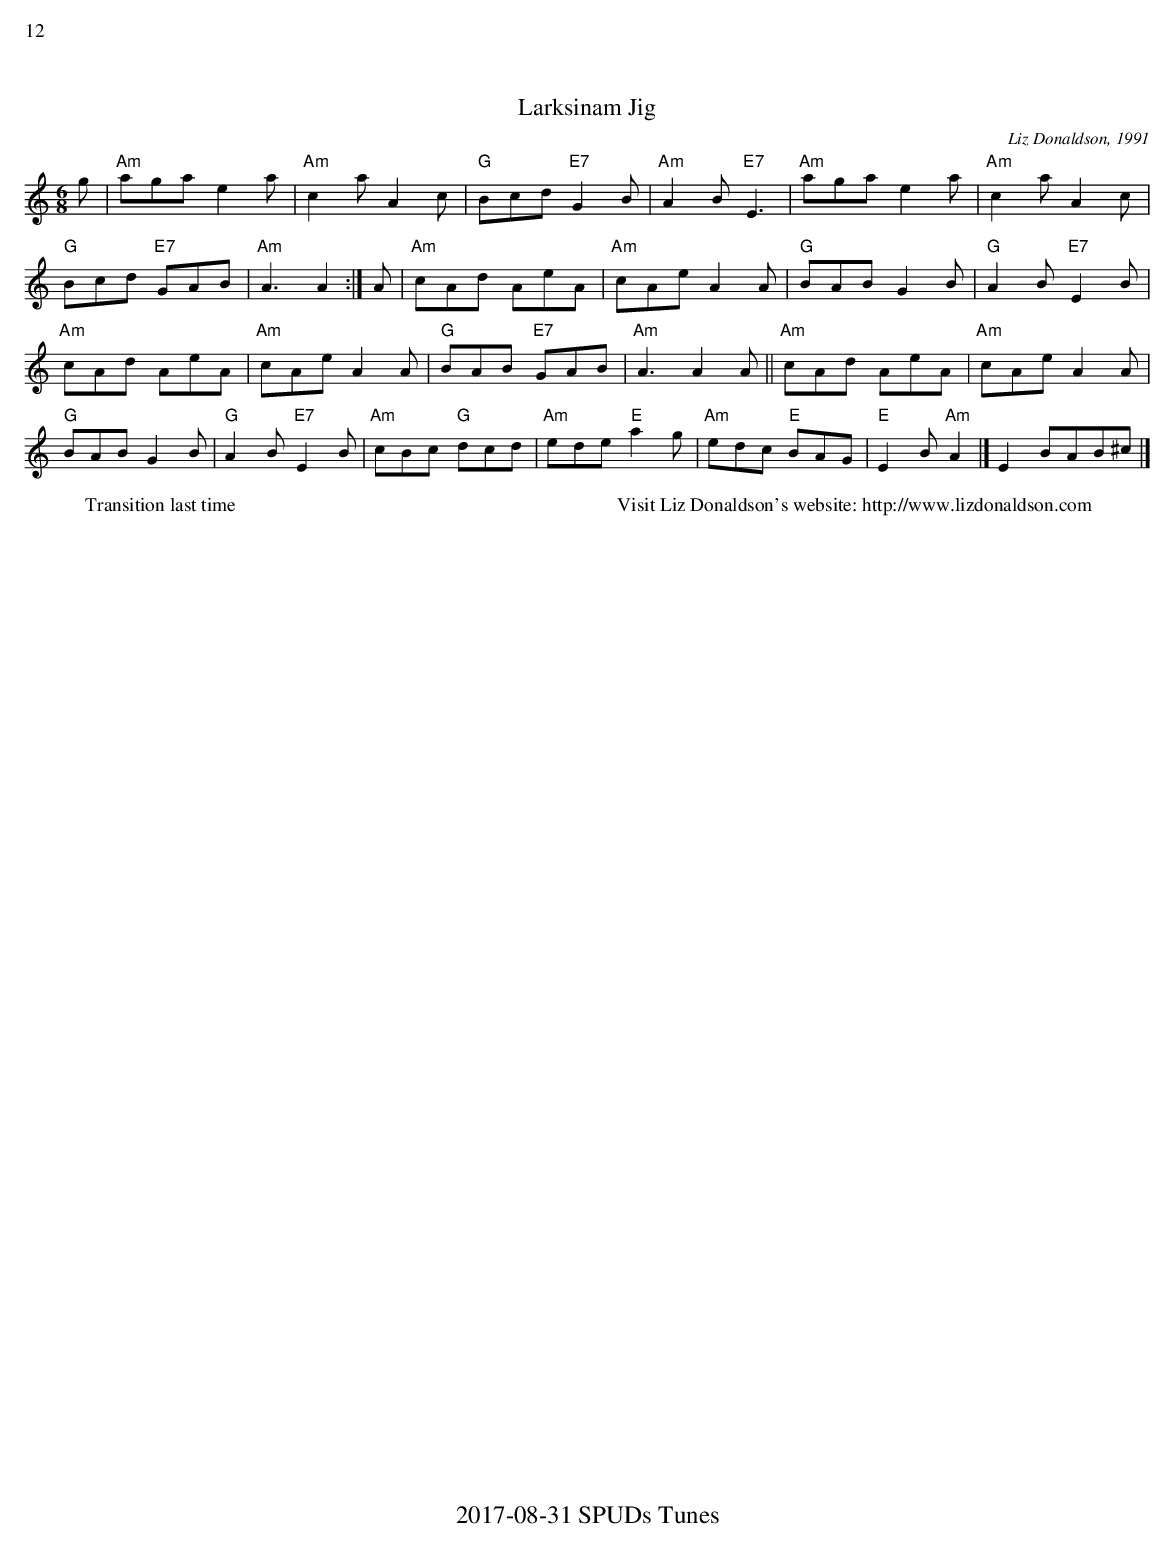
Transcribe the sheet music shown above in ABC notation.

X:1
%%text 12
T:Larksinam Jig
C:Liz Donaldson, 1991
M:6/8
K:Am
g|"Am"aga e2 a|"Am"c2 a A2c|"G"Bcd "E7"G2B|"Am"A2B "E7"E3|"Am"aga e2 a|"Am"c2 a A2c|
"G"Bcd "E7"GAB|"Am"A3 A2:|A|"Am"cAd AeA|"Am"cAe A2A|"G"BAB G2 B|"G"A2B "E7"E2B|
"Am"cAd AeA|"Am"cAe A2A|"G"BAB "E7"GAB|"Am"A3 A2 A||"Am"cAd AeA|"Am"cAe A2A|
"G"BAB G2 B|"G"A2B "E7"E2B|"Am"cBc "G"dcd| "Am"ede "E"a2 g|"Am"edc "E"BAG| "E"E2 B "Am"A2|]E2BAB^c|]
W:                                                                                                                                        Transition last time
W:
W:Visit Liz Donaldson's website: http://www.lizdonaldson.com
